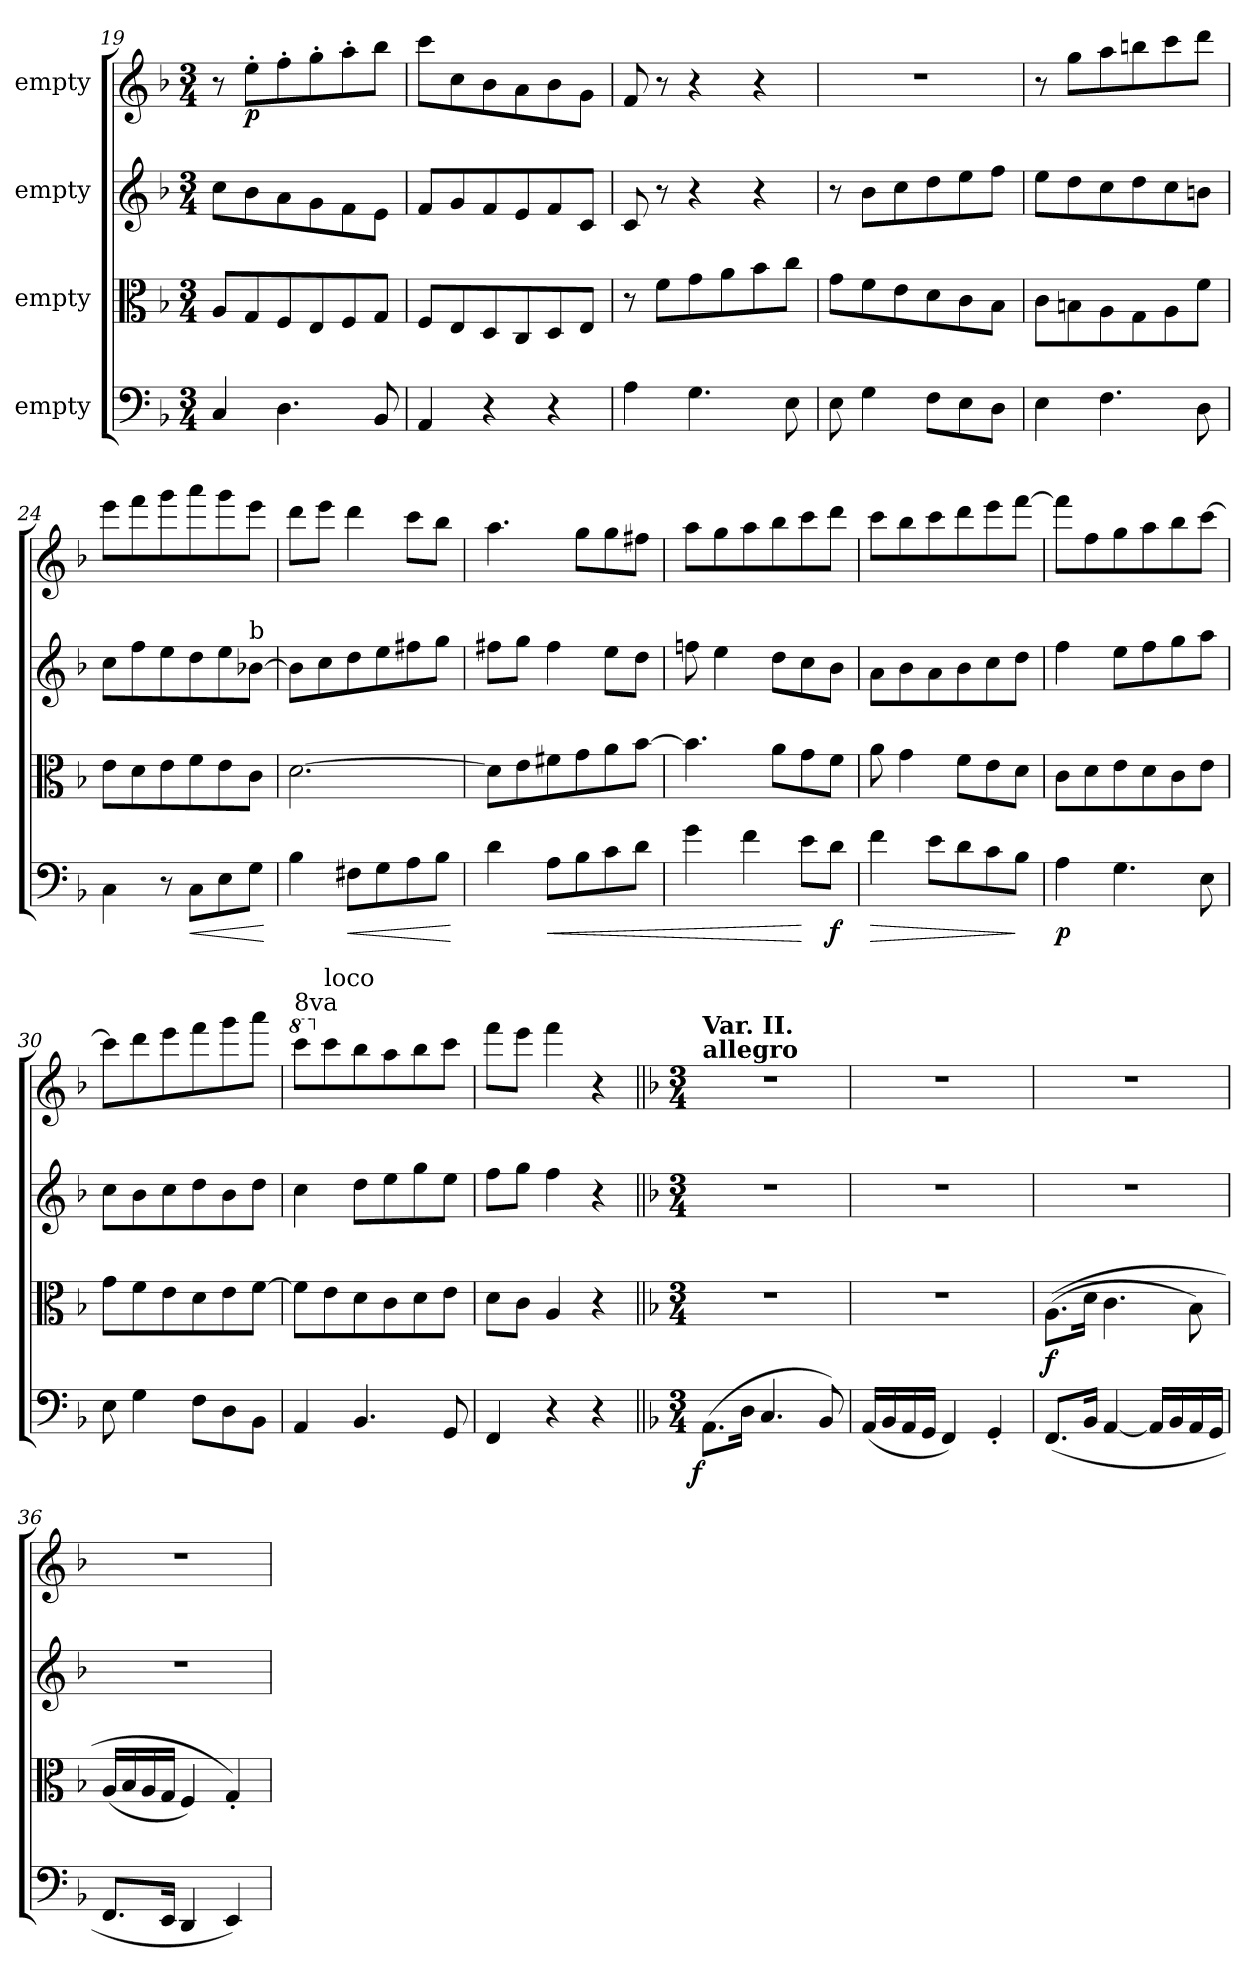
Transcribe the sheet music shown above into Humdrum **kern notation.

**kern	**dynam	**kern	**dynam	**kern	**kern	**dynam
*part4	*part4	*part3	*part3	*part2	*part1	*part1
*staff4	*staff4	*staff3	*staff3	*staff2	*staff1	*staff1
*I"empty	*	*I"empty	*	*I"empty	*I"empty	*
*clefF4	*	*clefC3	*	*clefG2	*clefG2	*
*k[b-]	*	*k[b-]	*	*k[b-]	*k[b-]	*
*M3/4	*	*M3/4	*	*M3/4	*M3/4	*
=19	=19	=19	=19	=19	=19	=19
4C/	.	8A/L	.	8cc\L	8r	.
.	.	8G/	.	8b-\	8ee'\L	p
4.D\	.	8F/	.	8a\	8ff'\	.
.	.	8E/	.	8g\	8gg'\	.
.	.	8F/	.	8f\	8aa'\	.
8BB-/	.	8G/J	.	8e\J	8bb-\J	.
=20	=20	=20	=20	=20	=20	=20
4AA/	.	8F/L	.	8f/L	8ccc\L	.
.	.	8E/	.	8g/	8cc\	.
4r	.	8D/	.	8f/	8b-\	.
.	.	8C/	.	8e/	8a\	.
4r	.	8D/	.	8f/	8b-\	.
.	.	8E/J	.	8c/J	8g\J	.
=21	=21	=21	=21	=21	=21	=21
4A\	.	8r	.	8c/	8f/	.
.	.	8f\L	.	8r	8r	.
4.G\	.	8g\	.	4r	4r	.
.	.	8a\	.	.	.	.
.	.	8b-\	.	4r	4r	.
8E\	.	8cc\J	.	.	.	.
=22	=22	=22	=22	=22	=22	=22
8E\	.	8g\L	.	8r	2.r	.
4G\	.	8f\	.	8b-\L	.	.
.	.	8e\	.	8cc\	.	.
8F\L	.	8d\	.	8dd\	.	.
8E\	.	8c\	.	8ee\	.	.
8D\J	.	8B-\J	.	8ff\J	.	.
=23	=23	=23	=23	=23	=23	=23
4E\	.	8c\L	.	8ee\L	8r	.
.	.	8Bn\	.	8dd\	8gg\L	.
4.F\	.	8A\	.	8cc\	8aa\	.
.	.	8G\	.	8dd\	8bbn\	.
.	.	8A\	.	8cc\	8ccc\	.
8D\	.	8f\J	.	8bn\J	8ddd\J	.
=24	=24	=24	=24	=24	=24	=24
4C\	.	8e\L	.	8cc\L	8eee\L	.
.	.	8d\	.	8ff\	8fff\	.
8r	.	8e\	.	8ee\	8ggg\	.
!	!LO:HP:b	!	!	!	!	!
8C\L	<	8f\	.	8dd\	8aaa\	.
8E\	.	8e\	.	8ee\	8ggg\	.
!	!	!	!	!LO:TX:a:t=b	!	!
8G\J	.	8c\J	.	[8b-X\J	8eee\J	.
.	[	.	.	.	.	.
=25	=25	=25	=25	=25	=25	=25
4B-\	.	[2.d\	.	8b-\L]	8ddd\L	.
.	.	.	.	8cc\	8eee\J	.
!	!LO:HP:b	!	!	!	!	!
8F#X\L	<	.	.	8dd\	4ddd\	.
8G\	.	.	.	8ee\	.	.
8A\	.	.	.	8ff#X\	8ccc\L	.
8B-\J	.	.	.	8gg\J	8bb-\J	.
.	[	.	.	.	.	.
=26	=26	=26	=26	=26	=26	=26
4d\	.	8d\L]	.	8ff#X\L	4.aa\	.
.	.	8e\	.	8gg\J	.	.
!	!LO:HP:b	!	!	!	!	!
8A\L	<	8f#X\	.	4ff#\	.	.
8B-\	.	8g\	.	.	8gg\L	.
8c\	.	8a\	.	8ee\L	8gg\	.
8d\J	.	[8b-\J	.	8dd\J	8ff#X\J	.
=27	=27	=27	=27	=27	=27	=27
4g\	.	4.b-\]	.	8ffn\	8aa\L	.
.	.	.	.	4ee\	8gg\	.
4f\	.	.	.	.	8aa\	.
.	.	8a\L	.	8dd\L	8bb-\	.
8e\L	[	8g\	.	8cc\	8ccc\	.
8d\J	f	8f\J	.	8b-\J	8ddd\J	.
=28	=28	=28	=28	=28	=28	=28
!	!LO:HP:b	!	!	!	!	!
4f\	>	8a\	.	8a\L	8ccc\L	.
.	.	4g\	.	8b-\	8bb-\	.
8e\L	.	.	.	8a\	8ccc\	.
8d\	.	8f\L	.	8b-\	8ddd\	.
8c\	.	8e\	.	8cc\	8eee\	.
8B-\J	]	8d\J	.	8dd\J	[8fff\J	.
=29	=29	=29	=29	=29	=29	=29
4A\	p	8c\L	.	4ff\	8fff\L]	.
.	.	8d\	.	.	8ff\	.
4.G\	.	8e\	.	8ee\L	8gg\	.
.	.	8d\	.	8ff\	8aa\	.
.	.	8c\	.	8gg\	8bb-\	.
8E\	.	8e\J	.	8aa\J	[8ccc\J	.
=30	=30	=30	=30	=30	=30	=30
8E\	.	8g\L	.	8cc\L	8ccc\L]	.
4G\	.	8f\	.	8b-\	8ddd\	.
.	.	8e\	.	8cc\	8eee\	.
8F\L	.	8d\	.	8dd\	8fff\	.
8D\	.	8e\	.	8b-\	8ggg\	.
8BB-\J	.	[8f\J	.	8dd\J	8aaa\J	.
=31	=31	=31	=31	=31	=31	=31
*	*	*	*	*	*8va	*
!	!	!	!	!	!LO:TX:a:t=8va	!
4AA/	.	8f\L]	.	4cc\	8cccc\L	.
*	*	*	*	*	*X8va	*
!	!	!	!	!	!LO:TX:a:t=loco	!
.	.	8e\	.	.	8ccc\	.
4.BB-/	.	8d\	.	8dd\L	8bb-\	.
.	.	8c\	.	8ee\	8aa\	.
.	.	8d\	.	8gg\	8bb-\	.
8GG/	.	8e\J	.	8ee\J	8ccc\J	.
=32	=32	=32	=32	=32	=32	=32
4FF/	.	8d\L	.	8ff\L	8fff\L	.
.	.	8c\J	.	8gg\J	8eee\J	.
4r	.	4A/	.	4ff\	4fff\	.
4r	.	4r	.	4r	4r	.
=33||	=33||	=33||	=33||	=33||	=33||	=33||
*	*	*	*	*	*k[b-]	*
*M3/4	*	*M3/4	*	*M3/4	*M3/4	*
*	*	*	*	*	*MM100	*
!	!	!	!	!	!LO:TX:a:B:t=allegro	!
!	!	!	!	!	!LO:TX:a:B:t=Var. II.	!
!	!LO:DY:rj	!	!	!	!	!
(8.AA\L	f	2.r	.	2.r	2.r	.
16D\Jk	.	.	.	.	.	.
4.C/	.	.	.	.	.	.
8BB-/)	.	.	.	.	.	.
=34	=34	=34	=34	=34	=34	=34
(16AA/LL	.	2.r	.	2.r	2.r	.
16BB-/	.	.	.	.	.	.
16AA/	.	.	.	.	.	.
16GG/JJ	.	.	.	.	.	.
4FF/)	.	.	.	.	.	.
4GG'/	.	.	.	.	.	.
=35	=35	=35	=35	=35	=35	=35
(8.FF/L	.	((8.A\L	f	2.r	2.r	.
16BB-/Jk	.	16d\Jk	.	.	.	.
[4AA/	.	4.c\	.	.	.	.
16AA/LL]	.	.	.	.	.	.
16BB-/	.	.	.	.	.	.
16AA/	.	8B-\)	.	.	.	.
16GG/JJ	.	.	.	.	.	.
=36	=36	=36	=36	=36	=36	=36
8.FF/L	.	(16A/LL	.	2.r	2.r	.
.	.	16B-/	.	.	.	.
.	.	16A/	.	.	.	.
16EE/Jk	.	16G/JJ	.	.	.	.
4DD/	.	4F/)	.	.	.	.
4EE/)	.	4G'/)	.	.	.	.
=	=	=	=	=	=	=
*-	*-	*-	*-	*-	*-	*-
